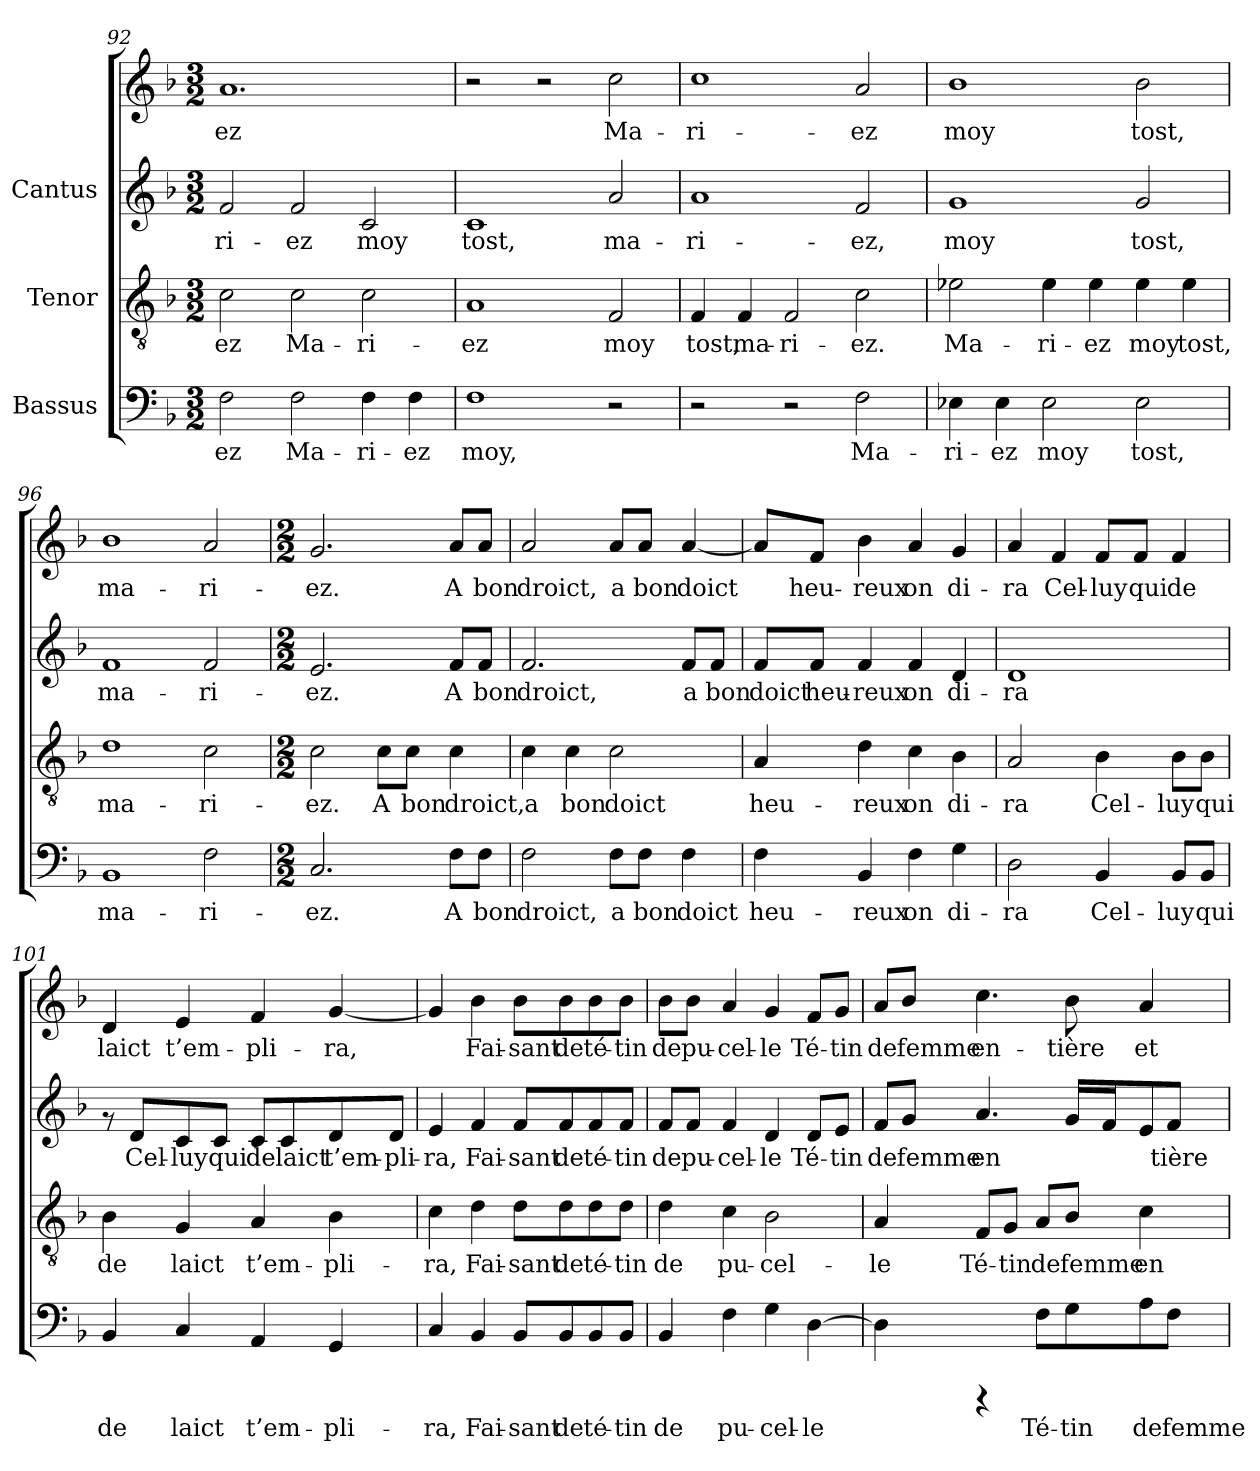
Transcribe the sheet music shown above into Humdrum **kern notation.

**kern	**text	**kern	**text	**kern	**text	**kern	**text
*part3	*part3	*part2	*part2	*part1	*part1	*part1	*part1
*staff4	*staff4	*staff3	*staff3	*staff2	*staff2	*staff1	*staff1
*I"Bassus	*	*I"Tenor	*	*I"Cantus	*	*	*
!!LO:LB:g=z
*clefF4	*	*clefGv2	*	*clefG2	*	*clefG2	*
*k[b-]	*	*k[b-]	*	*k[b-]	*	*k[b-]	*
*F:	*	*F:	*	*F:	*	*F:	*
*M3/2	*	*M3/2	*	*M3/2	*	*M3/2	*
=92	=92	=92	=92	=92	=92	=92	=92
!	!LO:LY:b:cj	!	!LO:LY:b:cj	!	!LO:LY:b:cj	!	!LO:LY:b:cj
2F\	-ez	2c\	-ez	2f/	ri-	1.a	-ez
!	!LO:LY:b:cj	!	!LO:LY:b:cj	!	!LO:LY:b:cj	!	!
2F\	Ma-	2c\	Ma-	2f/	-ez	.	.
!	!LO:LY:b:cj	!	!LO:LY:b:cj	!	!LO:LY:b:cj	!	!
4F\	-ri-	2c\	-ri-	2c/	moy	.	.
!	!LO:LY:b:cj	!	!	!	!	!	!
4F\	-ez	.	.	.	.	.	.
=93	=93	=93	=93	=93	=93	=93	=93
!	!LO:LY:b:cj	!	!LO:LY:b:cj	!	!LO:LY:b:cj	!	!
1F	moy,	1A	-ez	1c	-tost,	2r	.
.	.	.	.	.	.	2r	.
!	!	!	!LO:LY:b:cj	!	!LO:LY:b:cj	!	!LO:LY:b:cj
2r	.	2F/	moy	2a/	ma-	2cc\	Ma-
=94	=94	=94	=94	=94	=94	=94	=94
!	!	!	!LO:LY:b:cj	!	!LO:LY:b:cj	!	!LO:LY:b:cj
2r	.	4F/	tost,	1a	ri-	1cc	-ri-
!	!	!	!LO:LY:b:cj	!	!	!	!
.	.	4F/	ma-	.	.	.	.
!	!	!	!LO:LY:b:cj	!	!	!	!
2r	.	2F/	-ri-	.	.	.	.
!	!LO:LY:b:cj	!	!LO:LY:b:cj	!	!LO:LY:b:cj	!	!LO:LY:b:cj
2F\	Ma-	2c\	-ez.	2f/	-ez,	2a/	-ez
=95	=95	=95	=95	=95	=95	=95	=95
!	!LO:LY:b:cj	!	!LO:LY:b:cj	!	!LO:LY:b:cj	!	!LO:LY:b:cj
4E-X\	-ri-	2e-X\	Ma-	1g	moy	1b-	moy
!	!LO:LY:b:cj	!	!	!	!	!	!
4E-\	-ez	.	.	.	.	.	.
!	!LO:LY:b:cj	!	!LO:LY:b:cj	!	!	!	!
2E-\	moy	4e-\	-ri-	.	.	.	.
!	!	!	!LO:LY:b:cj	!	!	!	!
.	.	4e-\	-ez	.	.	.	.
!	!LO:LY:b:cj	!	!LO:LY:b:cj	!	!LO:LY:b:cj	!	!LO:LY:b:cj
2E-\	tost,	4e-\	moy	2g/	tost,	2b-\	tost,
!	!	!	!LO:LY:b:cj	!	!	!	!
.	.	4e-\	tost,	.	.	.	.
!!LO:PB:g=z
=96	=96	=96	=96	=96	=96	=96	=96
!	!LO:LY:b:cj	!	!LO:LY:b:cj	!	!LO:LY:b:cj	!	!LO:LY:b:cj
1BB-	ma-	1d	ma-	1f	-ma-	1b-	ma-
!	!LO:LY:b:cj	!	!LO:LY:b:cj	!	!LO:LY:b:cj	!	!LO:LY:b:cj
2F\	-ri-	2c\	-ri-	2f/	-ri-	2a/	-ri-
=97	=97	=97	=97	=97	=97	=97	=97
*M2/2	*	*M2/2	*	*M2/2	*	*M2/2	*
*	*	*	*	*	*	*MM132	*
!	!LO:LY:b:cj	!	!LO:LY:b:cj	!	!LO:LY:b:cj	!	!LO:LY:b:cj
2.C/	-ez.	2c\	-ez.	2.e/	ez.	2.g/	-ez.
!	!	!	!LO:LY:b:cj	!	!	!	!
.	.	8c\L	A	.	.	.	.
!	!	!	!LO:LY:b:cj	!	!	!	!
.	.	8c\J	bon	.	.	.	.
!	!LO:LY:b:cj	!	!LO:LY:b:cj	!	!LO:LY:b:cj	!	!LO:LY:b:cj
8F\L	A	4c\	droict,	8f/L	A	8a/L	A
!	!LO:LY:b:cj	!	!	!	!LO:LY:b:cj	!	!LO:LY:b:cj
8F\J	bon	.	.	8f/J	bon	8a/J	bon
=98	=98	=98	=98	=98	=98	=98	=98
!	!LO:LY:b:cj	!	!LO:LY:b:cj	!	!LO:LY:b:cj	!	!LO:LY:b:cj
2F\	droict,	4c\	a	2.f/	droict,	2a/	droict,
!	!	!	!LO:LY:b:cj	!	!	!	!
.	.	4c\	bon	.	.	.	.
!	!LO:LY:b:cj	!	!LO:LY:b:cj	!	!	!	!LO:LY:b:cj
8F\L	a	2c\	doict	.	.	8a/L	a
!	!LO:LY:b:cj	!	!	!	!	!	!LO:LY:b:cj
8F\J	bon	.	.	.	.	8a/J	bon
!	!LO:LY:b:cj	!	!	!	!LO:LY:b:cj	!	!LO:LY:b:cj
4F\	doict	.	.	8f/L	a	[<4a/	doict
!	!	!	!	!	!LO:LY:b:cj	!	!
.	.	.	.	8f/J	bon	.	.
=99	=99	=99	=99	=99	=99	=99	=99
!	!LO:LY:b:cj	!	!LO:LY:b:cj	!	!LO:LY:b:cj	!	!LO:LY:b:cj
4F\	heu-	4A/	heu-	8f/L	-doict	8a/L]	.
!	!	!	!	!	!LO:LY:b:cj	!	!LO:LY:b:cj
.	.	.	.	8f/J	heu-	8f/J	heu-
!	!LO:LY:b:cj	!	!LO:LY:b:cj	!	!LO:LY:b:cj	!	!LO:LY:b:cj
4BB-/	-reux	4d\	-reux	4f/	-reux	4b-\	-reux
!	!LO:LY:b:cj	!	!LO:LY:b:cj	!	!LO:LY:b:cj	!	!LO:LY:b:cj
4F\	on	4c\	on	4f/	on	4a/	on
!	!LO:LY:b:cj	!	!LO:LY:b:cj	!	!LO:LY:b:cj	!	!LO:LY:b:cj
4G\	di-	4B-\	di-	4d/	di-	4g/	di-
!!LO:LB:g=z
=100	=100	=100	=100	=100	=100	=100	=100
!	!LO:LY:b:cj	!	!LO:LY:b:cj	!	!LO:LY:b:cj	!	!LO:LY:b:cj
2D\	-ra	2A/	-ra	1d	ra	4a/	-ra
!	!	!	!	!	!	!	!LO:LY:b:cj
.	.	.	.	.	.	4f/	Cel-
!	!LO:LY:b:cj	!	!LO:LY:b:cj	!	!	!	!LO:LY:b:cj
4BB-/	Cel-	4B-\	Cel-	.	.	8f/L	-luy
!	!	!	!	!	!	!	!LO:LY:b:cj
.	.	.	.	.	.	8f/J	qui
!	!LO:LY:b:cj	!	!LO:LY:b:cj	!	!	!	!LO:LY:b:cj
8BB-/L	-luy	8B-\L	-luy	.	.	4f/	de
!	!LO:LY:b:cj	!	!LO:LY:b:cj	!	!	!	!
8BB-/J	qui	8B-\J	qui	.	.	.	.
=101	=101	=101	=101	=101	=101	=101	=101
!	!LO:LY:b:cj	!	!LO:LY:b:cj	!	!	!	!LO:LY:b:cj
4BB-/	de	4B-\	de	8rf	.	4d/	laict
!	!	!	!	!	!LO:LY:b:cj	!	!
.	.	.	.	8d/L	Cel-	.	.
!	!LO:LY:b:cj	!	!LO:LY:b:cj	!	!LO:LY:b:cj	!	!LO:LY:b:cj
4C/	laict	4G/	laict	8c/	-luy	4e/	t’em-
!	!	!	!	!	!LO:LY:b:cj	!	!
.	.	.	.	8c/J	qui	.	.
!	!LO:LY:b:cj	!	!LO:LY:b:cj	!	!LO:LY:b:cj	!	!LO:LY:b:cj
4AA/	t’em-	4A/	t’em-	8c/L	de	4f/	-pli-
!	!	!	!	!	!LO:LY:b:cj	!	!
.	.	.	.	8c/	laict	.	.
!	!LO:LY:b:cj	!	!LO:LY:b:cj	!	!LO:LY:b:cj	!	!LO:LY:b:cj
4GG/	-pli-	4B-\	-pli-	8d/	t’em-	[<4g/	-ra,
!	!	!	!	!	!LO:LY:b:cj	!	!
.	.	.	.	8d/J	-pli-	.	.
=102	=102	=102	=102	=102	=102	=102	=102
!	!LO:LY:b:cj	!	!LO:LY:b:cj	!	!LO:LY:b:cj	!	!LO:LY:b:cj
4C/	-ra,	4c\	-ra,	4e/	ra,	4g/]	-
!	!LO:LY:b:cj	!	!LO:LY:b:cj	!	!LO:LY:b:cj	!	!LO:LY:b:cj
4BB-/	Fai-	4d\	Fai-	4f/	Fai-	4b-\	Fai-
!	!LO:LY:b:cj	!	!LO:LY:b:cj	!	!LO:LY:b:cj	!	!LO:LY:b:cj
8BB-/L	-sant	8d\L	-sant	8f/L	-sant	8b-\L	-sant
!	!LO:LY:b:cj	!	!LO:LY:b:cj	!	!LO:LY:b:cj	!	!LO:LY:b:cj
8BB-/	de	8d\	de	8f/	de	8b-\	de
!	!LO:LY:b:cj	!	!LO:LY:b:cj	!	!LO:LY:b:cj	!	!LO:LY:b:cj
8BB-/	té-	8d\	té-	8f/	té-	8b-\	té-
!	!LO:LY:b:cj	!	!LO:LY:b:cj	!	!LO:LY:b:cj	!	!LO:LY:b:cj
8BB-/J	-tin	8d\J	-tin	8f/J	-tin	8b-\J	-tin
!!LO:LB:g=z
=103	=103	=103	=103	=103	=103	=103	=103
!	!LO:LY:b:cj	!	!LO:LY:b:cj	!	!LO:LY:b:cj	!	!LO:LY:b:cj
4BB-/	de	4d\	de	8f/L	de	8b-\L	de
!	!	!	!	!	!LO:LY:b:cj	!	!LO:LY:b:cj
.	.	.	.	8f/J	pu-	8b-\J	pu-
!	!LO:LY:b:cj	!	!LO:LY:b:cj	!	!LO:LY:b:cj	!	!LO:LY:b:cj
4F\	pu-	4c\	pu-	4f/	-cel-	4a/	-cel-
!	!LO:LY:b:cj	!	!LO:LY:b:cj	!	!LO:LY:b:cj	!	!LO:LY:b:cj
4G\	-cel-	2B-\	-cel-	4d/	-le	4g/	-le
!	!LO:LY:b:cj	!	!	!	!LO:LY:b:cj	!	!LO:LY:b:cj
[>4D\	-le	.	.	8d/L	Té-	8f/L	Té-
!	!	!	!	!	!LO:LY:b:cj	!	!LO:LY:b:cj
.	.	.	.	8e/J	-tin	8g/J	-tin
=104	=104	=104	=104	=104	=104	=104	=104
!	!LO:LY:b:cj	!	!LO:LY:b:cj	!	!LO:LY:b:cj	!	!LO:LY:b:cj
4D\]	.	4A/	-le	8f/L	de	8a/L	de
!	!	!	!	!	!LO:LY:b:cj	!	!LO:LY:b:cj
.	.	.	.	8g/J	femme	8b-/J	femme
!	!	!	!LO:LY:b:cj	!	!LO:LY:b:cj	!	!LO:LY:b:cj
4rCCC	.	8F/L	Té-	4.a/	en-	4.cc\	en-
!	!	!	!LO:LY:b:cj	!	!	!	!
.	.	8G/J	-tin	.	.	.	.
!	!LO:LY:b:cj	!	!LO:LY:b:cj	!	!	!	!
8F\L	Té-	8A/L	de	.	.	.	.
!	!LO:LY:b:cj	!	!LO:LY:b:cj	!	!LO:LY:b:cj	!	!LO:LY:b:cj
8G\	-tin	8B-/J	femme	16g/L	-	8b-\	-tière
!	!	!	!	!	!LO:LY:b:cj	!	!
.	.	.	.	16f/	.	.	.
!	!LO:LY:b:cj	!	!LO:LY:b:cj	!	!LO:LY:b:cj	!	!LO:LY:b:cj
8A\	de	4c\	en-	8e/	.	4a/	et
!	!LO:LY:b:cj	!	!	!	!LO:LY:b:cj	!	!
8F\J	femme	.	.	8f/J	tière	.	.
=	=	=	=	=	=	=	=
*-	*-	*-	*-	*-	*-	*-	*-
